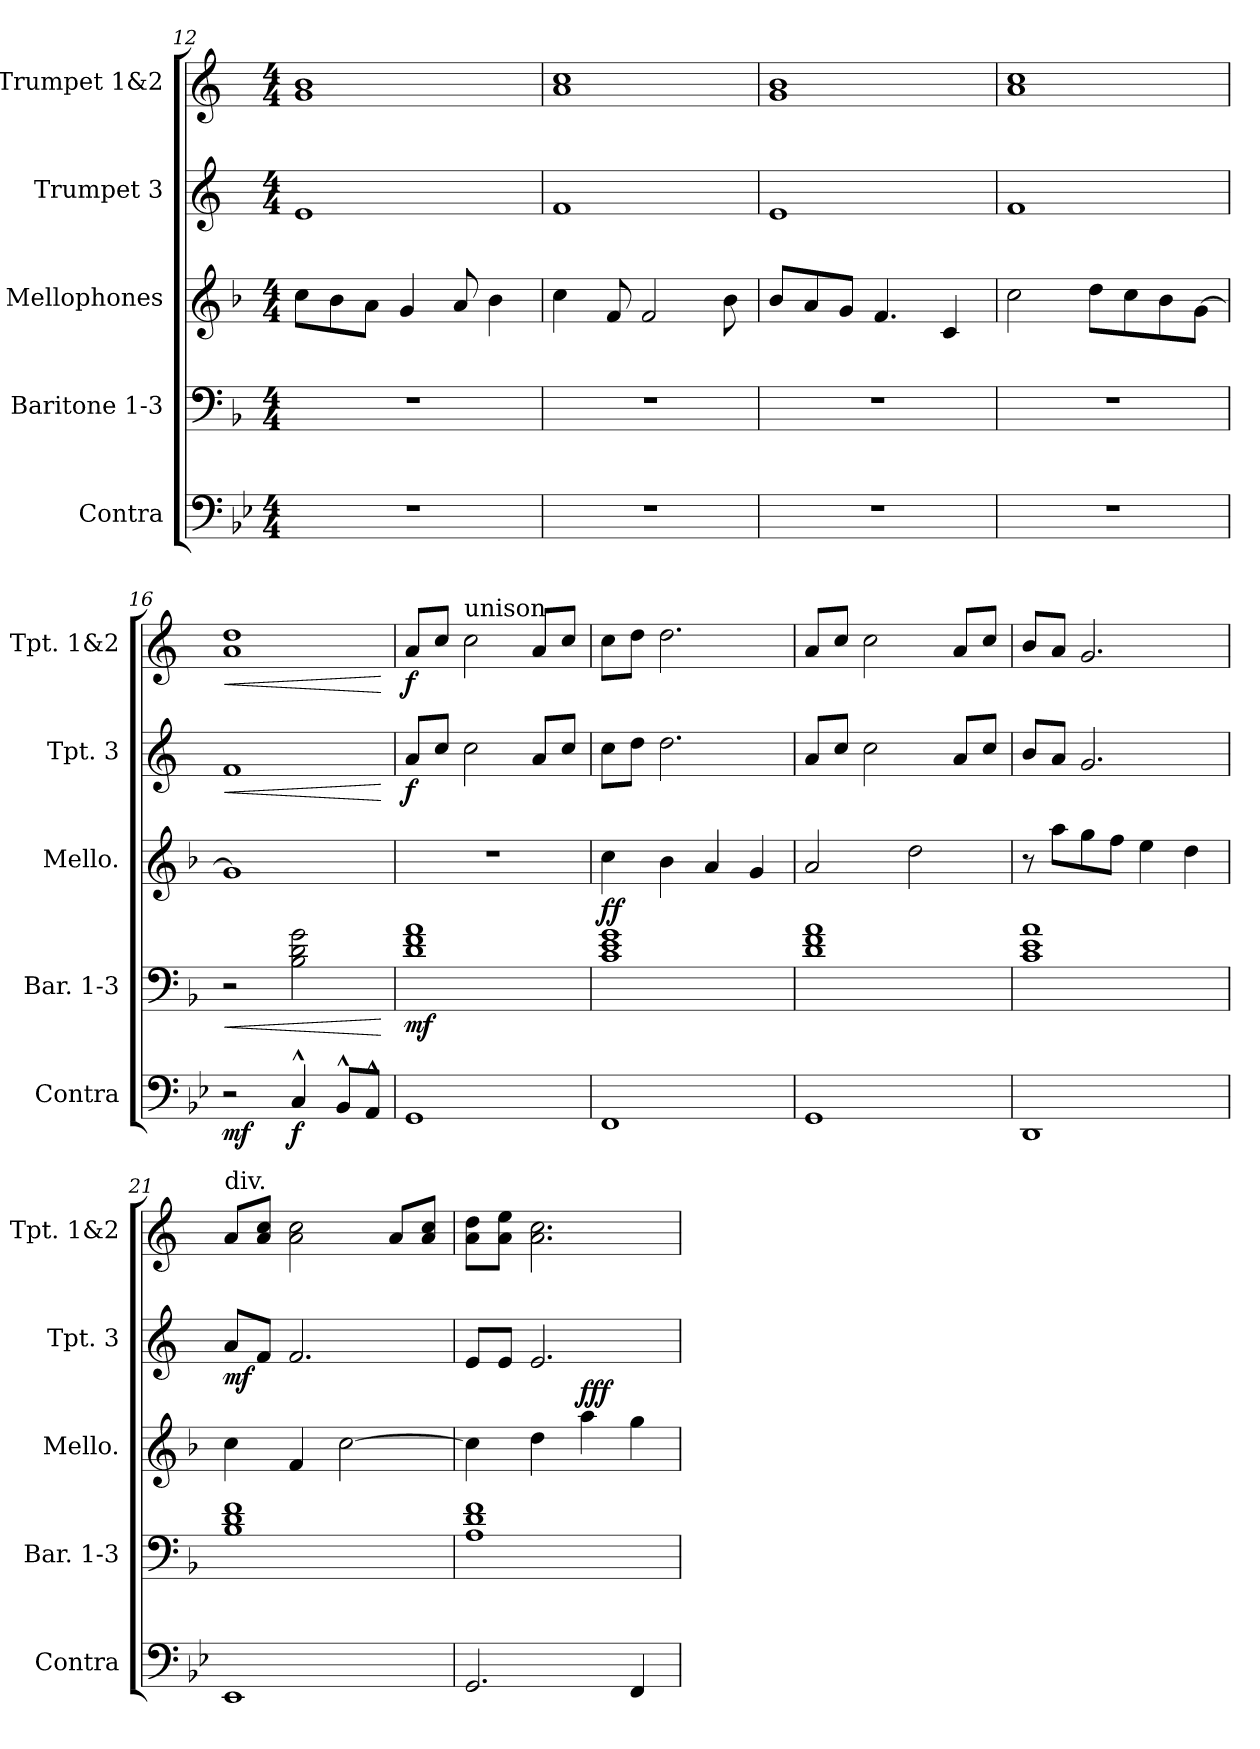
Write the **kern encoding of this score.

**kern	**dynam	**kern	**dynam	**kern	**dynam	**kern	**dynam	**kern	**dynam
*part5	*part5	*part4	*part4	*part3	*part3	*part2	*part2	*part1	*part1
*staff5	*staff5	*staff4	*staff4	*staff3	*staff3	*staff2	*staff2	*staff1	*staff1
*I"Contra	*	*I"Baritone 1-3	*	*I"Mellophones	*	*I"Trumpet 3	*	*I"Trumpet 1&2	*
*I'Contra	*	*I'Bar. 1-3	*	*I'Mello.	*	*I'Tpt. 3	*	*I'Tpt. 1&2	*
*clefF4	*	*clefF4	*	*clefG2	*	*clefG2	*	*clefG2	*
*	*	*ITrd4c7	*	*ITrd4c7	*	*ITrd1c2	*	*ITrd1c2	*
*k[b-e-]	*	*k[b-e-]	*	*k[b-e-]	*	*k[b-e-]	*	*k[b-e-]	*
*B-:	*	*B-:	*	*B-:	*	*B-:	*	*B-:	*
*M4/4	*	*M4/4	*	*M4/4	*	*M4/4	*	*M4/4	*
=12	=12	=12	=12	=12	=12	=12	=12	=12	=12
*	*	*	*	*	*	*	*	*^	*
1r	.	1r	.	8f\L	.	1d	.	1a	1f	.
.	.	.	.	8e-\	.	.	.	.	.	.
.	.	.	.	8d\J	.	.	.	.	.	.
.	.	.	.	4c/	.	.	.	.	.	.
.	.	.	.	8d/	.	.	.	.	.	.
.	.	.	.	4e-\	.	.	.	.	.	.
=13	=13	=13	=13	=13	=13	=13	=13	=13	=13	=13
1r	.	1r	.	4f\	.	1e-	.	1b-	1g	.
.	.	.	.	8B-/	.	.	.	.	.	.
.	.	.	.	2B-/	.	.	.	.	.	.
.	.	.	.	8e-\	.	.	.	.	.	.
=14	=14	=14	=14	=14	=14	=14	=14	=14	=14	=14
1r	.	1r	.	8e-/L	.	1d	.	1a	1f	.
.	.	.	.	8d/	.	.	.	.	.	.
.	.	.	.	8c/J	.	.	.	.	.	.
.	.	.	.	4.B-/	.	.	.	.	.	.
.	.	.	.	4F/	.	.	.	.	.	.
!!LO:PB:g=z	!!
=15	=15	=15	=15	=15	=15	=15	=15	=15	=15	=15
1r	.	1r	.	2f\	.	1e-	.	1b-	1g	.
.	.	.	.	8g\L	.	.	.	.	.	.
.	.	.	.	8f\	.	.	.	.	.	.
.	.	.	.	8e-\	.	.	.	.	.	.
.	.	.	.	[8c\J	.	.	.	.	.	.
=16	=16	=16	=16	=16	=16	=16	=16	=16	=16	=16
!	!LO:DY:b	!	!LO:HP:b	!	!	!	!LO:HP:b	!	!	!LO:HP:b
2r	mf	2r	<	1c]	.	1e-	<	1g	1cc	<
!	!LO:DY:b	!	!	!	!	!	!	!	!	!
4C^^/	f	2E-\ 2G\ 2c\	.	.	.	.	.	.	.	.
8BB-^^/L	.	.	.	.	.	.	.	.	.	.
8AA^^/J	.	.	.	.	.	.	.	.	.	.
*	*	*	*	*	*	*	*	*v	*v	*
.	.	.	[	.	.	.	[	.	[
=17	=17	=17	=17	=17	=17	=17	=17	=17	=17
!	!	!	!LO:DY:b	!	!	!	!LO:DY:b	!	!LO:DY:b
1GG	.	1G 1B- 1d	mf	1r	.	8g/L	f	8g/L	f
.	.	.	.	.	.	8b-/J	.	8b-/J	.
!	!	!	!	!	!	!	!	!LO:TX:a:t=unison	!
.	.	.	.	.	.	2b-\	.	2b-\	.
.	.	.	.	.	.	8g/L	.	8g/L	.
.	.	.	.	.	.	8b-/J	.	8b-/J	.
=18	=18	=18	=18	=18	=18	=18	=18	=18	=18
*	*	*^	*	*	*	*	*	*	*
!	!	!	!	!	!	!LO:DY:b	!	!	!	!
1FF	.	1c	1F 1A	.	4f\	ff	8b-\L	.	8b-\L	.
.	.	.	.	.	.	.	8cc\J	.	8cc\J	.
.	.	.	.	.	4e-\	.	2.cc\	.	2.cc\	.
.	.	.	.	.	4d/	.	.	.	.	.
.	.	.	.	.	4c/	.	.	.	.	.
*	*	*v	*v	*	*	*	*	*	*	*
=19	=19	=19	=19	=19	=19	=19	=19	=19	=19
1GG	.	1G 1B- 1d	.	2d/	.	8g/L	.	8g/L	.
.	.	.	.	.	.	8b-/J	.	8b-/J	.
.	.	.	.	.	.	2b-\	.	2b-\	.
.	.	.	.	2g\	.	.	.	.	.
.	.	.	.	.	.	8g/L	.	8g/L	.
.	.	.	.	.	.	8b-/J	.	8b-/J	.
=20	=20	=20	=20	=20	=20	=20	=20	=20	=20
*	*	*^	*	*	*	*	*	*	*
1DD	.	1d	1F 1A	.	8r	.	8a/L	.	8a/L	.
.	.	.	.	.	8dd\L	.	8g/J	.	8g/J	.
.	.	.	.	.	8cc\	.	2.f/	.	2.f/	.
.	.	.	.	.	8b-\J	.	.	.	.	.
.	.	.	.	.	4a\	.	.	.	.	.
.	.	.	.	.	4g\	.	.	.	.	.
*	*	*v	*v	*	*	*	*	*	*	*
=21	=21	=21	=21	=21	=21	=21	=21	=21	=21
*^	*	*	*	*	*	*	*	*	*
!	!	!	!	!	!	!	!	!	!LO:TX:a:t=div.	!
!	!	!	!	!	!	!	!	!LO:DY:b	!	!
1ryy	1EE-	.	1E- 1G 1B-	.	4f\	.	8g/L	mf	8g/L	.
.	.	.	.	.	.	.	8e-/J	.	8g/ 8b-/J	.
.	.	.	.	.	4B-/	.	2.e-/	.	2g\ 2b-\	.
.	.	.	.	.	[2f\	.	.	.	.	.
.	.	.	.	.	.	.	.	.	8g/L	.
.	.	.	.	.	.	.	.	.	8g/ 8b-/J	.
!!LO:LB:g=z
=22	=22	=22	=22	=22	=22	=22	=22	=22	=22	=22
1ryy	2.GG/	.	1D 1G 1B-	.	4f\]	.	8d/L	.	8g\ 8cc\L	.
.	.	.	.	.	.	.	8d/J	.	8g\ 8dd\J	.
.	.	.	.	.	4g\	.	2.d/	.	2.g\ 2.b-\	.
!	!	!	!	!	!	!LO:DY:a	!	!	!	!
.	.	.	.	.	4dd\	fff	.	.	.	.
.	4FF/	.	.	.	4cc\	.	.	.	.	.
*v	*v	*	*	*	*	*	*	*	*	*
=	=	=	=	=	=	=	=	=	=
*-	*-	*-	*-	*-	*-	*-	*-	*-	*-
